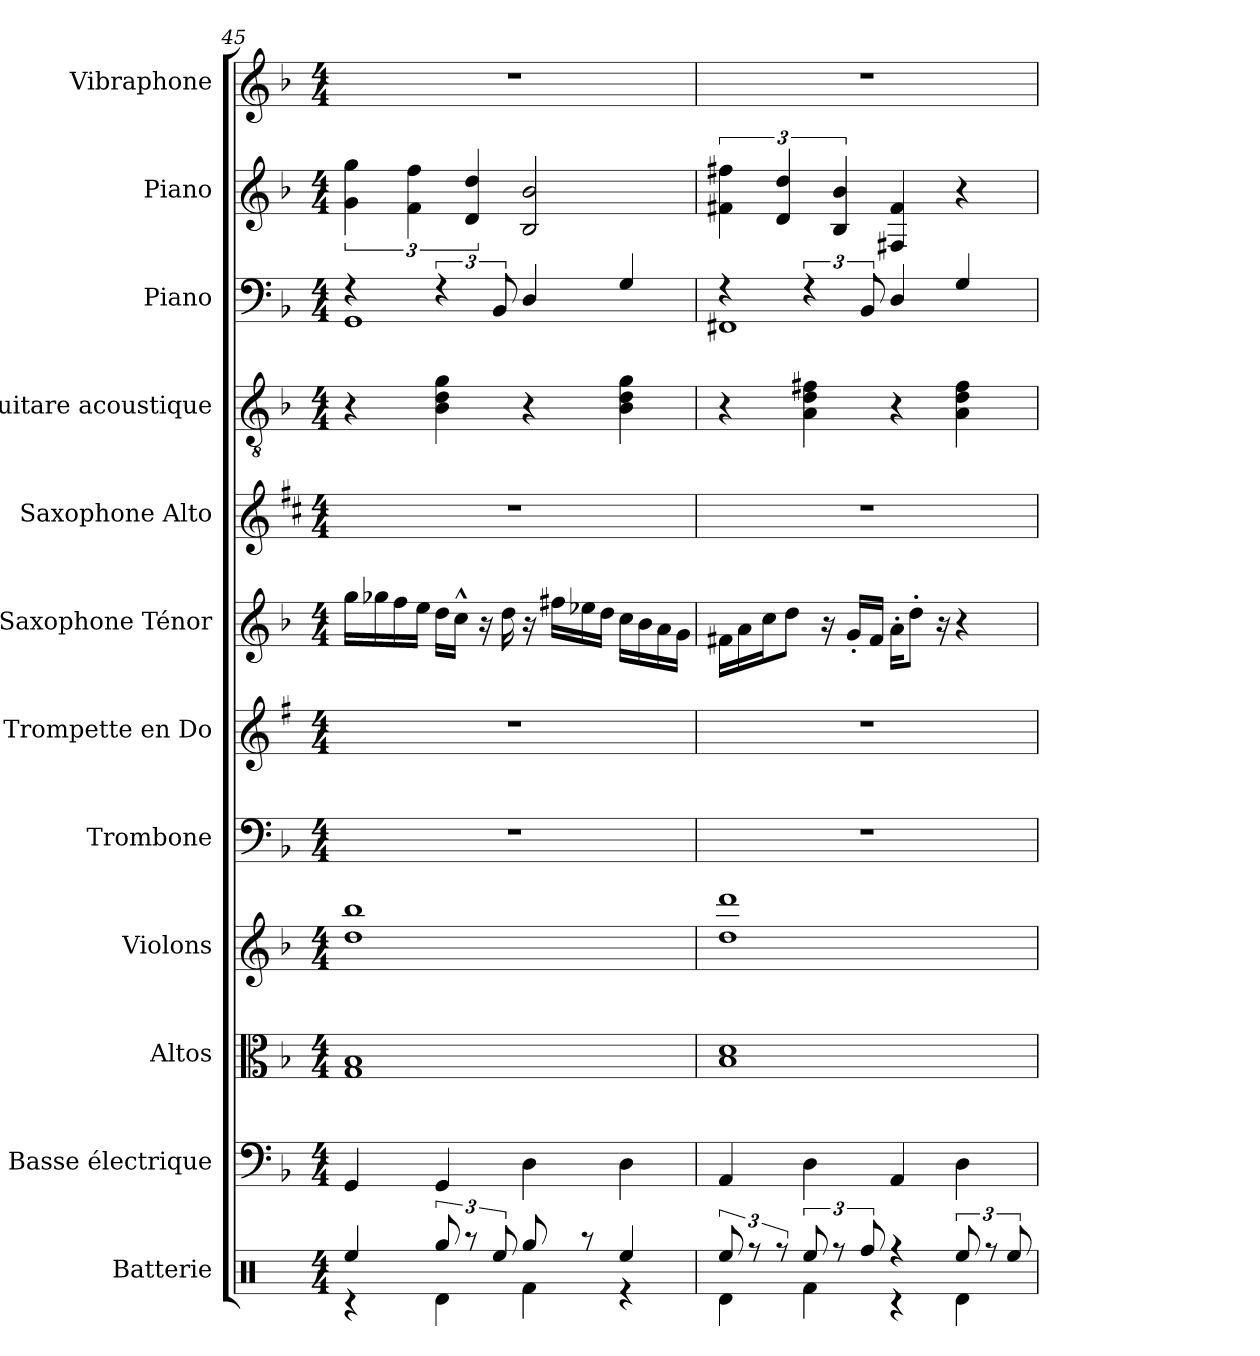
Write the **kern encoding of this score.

**kern	**kern	**kern	**kern	**kern	**kern	**kern	**kern	**kern	**kern	**kern	**kern
*part12	*part11	*part10	*part9	*part8	*part7	*part6	*part5	*part4	*part3	*part2	*part1
*staff12	*staff11	*staff10	*staff9	*staff8	*staff7	*staff6	*staff5	*staff4	*staff3	*staff2	*staff1
*I"Batterie	*I"Basse électrique	*I"Altos	*I"Violons	*I"Trombone	*I"Trompette en Do	*I"Saxophone Ténor	*I"Saxophone Alto	*I"Guitare acoustique	*I"Piano	*I"Piano	*I"Vibraphone
*I'Batt.	*I'B. él.	*I'Alt.	*I'Vlns.	*I'Tbn.	*I'Tromp. Do	*I'Sax. T.	*I'Sax. A.	*I'Guit.	*I'Pia.	*I'Pia.	*I'Vib.
*clefX	*clefF4	*clefC3	*clefG2	*clefF4	*clefG2	*clefG2	*clefG2	*clefGv2	*clefF4	*clefG2	*clefG2
*	*ITrd7c12	*	*	*	*ITrd1c2	*ITrd8c14	*ITrd5c9	*	*	*	*
*k[]	*k[b-]	*k[b-]	*k[b-]	*k[b-]	*k[b-]	*k[b-]	*k[b-]	*k[b-]	*k[b-]	*k[b-]	*k[b-]
*M4/4	*M4/4	*M4/4	*M4/4	*M4/4	*M4/4	*M4/4	*M4/4	*M4/4	*M4/4	*M4/4	*M4/4
=45	=45	=45	=45	=45	=45	=45	=45	=45	=45	=45	=45
*^	*	*	*	*	*	*	*	*	*^	*	*
4Ree/	4r	4GGG/	1G 1B-	1dd 1bb-	1r	1r	16g\LL	1r	4r	4r	1GG	6g\ 6gg\	1r
.	.	.	.	.	.	.	16g-X\	.	.	.	.	.	.
.	.	.	.	.	.	.	16f\	.	.	.	.	.	.
.	.	.	.	.	.	.	.	.	.	.	.	6f\ 6ff\	.
.	.	.	.	.	.	.	16e\JJ	.	.	.	.	.	.
12Rgg/	4Rd\	4GGG/	.	.	.	.	16d\LL	.	4B-\ 4d\ 4g\	6r	.	.	.
.	.	.	.	.	.	.	16c^^\JJ	.	.	.	.	.	.
12r	.	.	.	.	.	.	.	.	.	.	.	6d/ 6dd/	.
.	.	.	.	.	.	.	16r	.	.	.	.	.	.
12Ree/	.	.	.	.	.	.	.	.	.	12BB-/	.	.	.
.	.	.	.	.	.	.	16d\	.	.	.	.	.	.
8Rgg/	4Rf\	4DD\	.	.	.	.	16r	.	4r	4D/	.	2B-/ 2b-/	.
.	.	.	.	.	.	.	16f#X\LL	.	.	.	.	.	.
8r	.	.	.	.	.	.	16e-X\	.	.	.	.	.	.
.	.	.	.	.	.	.	16d\JJ	.	.	.	.	.	.
4Ree/	4r	4DD\	.	.	.	.	16c\LL	.	4B-\ 4d\ 4g\	4G/	.	.	.
.	.	.	.	.	.	.	16B-\	.	.	.	.	.	.
.	.	.	.	.	.	.	16A\	.	.	.	.	.	.
.	.	.	.	.	.	.	16G\JJ	.	.	.	.	.	.
!!LO:PB:g=z
=46	=46	=46	=46	=46	=46	=46	=46	=46	=46	=46	=46	=46	=46
12Ree/	4Rd\	4AAA/	1B- 1d	1dd 1ddd	1r	1r	16F#X\LL	1r	4r	4r	1FF#X	6f#X\ 6ff#X\	1r
.	.	.	.	.	.	.	16A\	.	.	.	.	.	.
12r	.	.	.	.	.	.	.	.	.	.	.	.	.
.	.	.	.	.	.	.	16c\J	.	.	.	.	.	.
12r	.	.	.	.	.	.	.	.	.	.	.	6d/ 6dd/	.
.	.	.	.	.	.	.	8d\J	.	.	.	.	.	.
12Ree/	4Rf\	4DD\	.	.	.	.	.	.	4A\ 4d\ 4f#X\	6r	.	.	.
.	.	.	.	.	.	.	16r	.	.	.	.	.	.
12r	.	.	.	.	.	.	.	.	.	.	.	6B-/ 6b-/	.
.	.	.	.	.	.	.	16G'/LL	.	.	.	.	.	.
12Rff/	.	.	.	.	.	.	.	.	.	12BB-/	.	.	.
.	.	.	.	.	.	.	16F#/JJ	.	.	.	.	.	.
4r	4r	4AAA/	.	.	.	.	16A'\KL	.	4r	4D/	.	4F#X/ 4f#/	.
.	.	.	.	.	.	.	8d'\J	.	.	.	.	.	.
.	.	.	.	.	.	.	16r	.	.	.	.	.	.
12Ree/	4Rd\	4DD\	.	.	.	.	4r	.	4A\ 4d\ 4f#\	4G/	.	4r	.
12r	.	.	.	.	.	.	.	.	.	.	.	.	.
12Ree/	.	.	.	.	.	.	.	.	.	.	.	.	.
*v	*v	*	*	*	*	*	*	*	*	*v	*v	*	*
=	=	=	=	=	=	=	=	=	=	=	=
*-	*-	*-	*-	*-	*-	*-	*-	*-	*-	*-	*-
